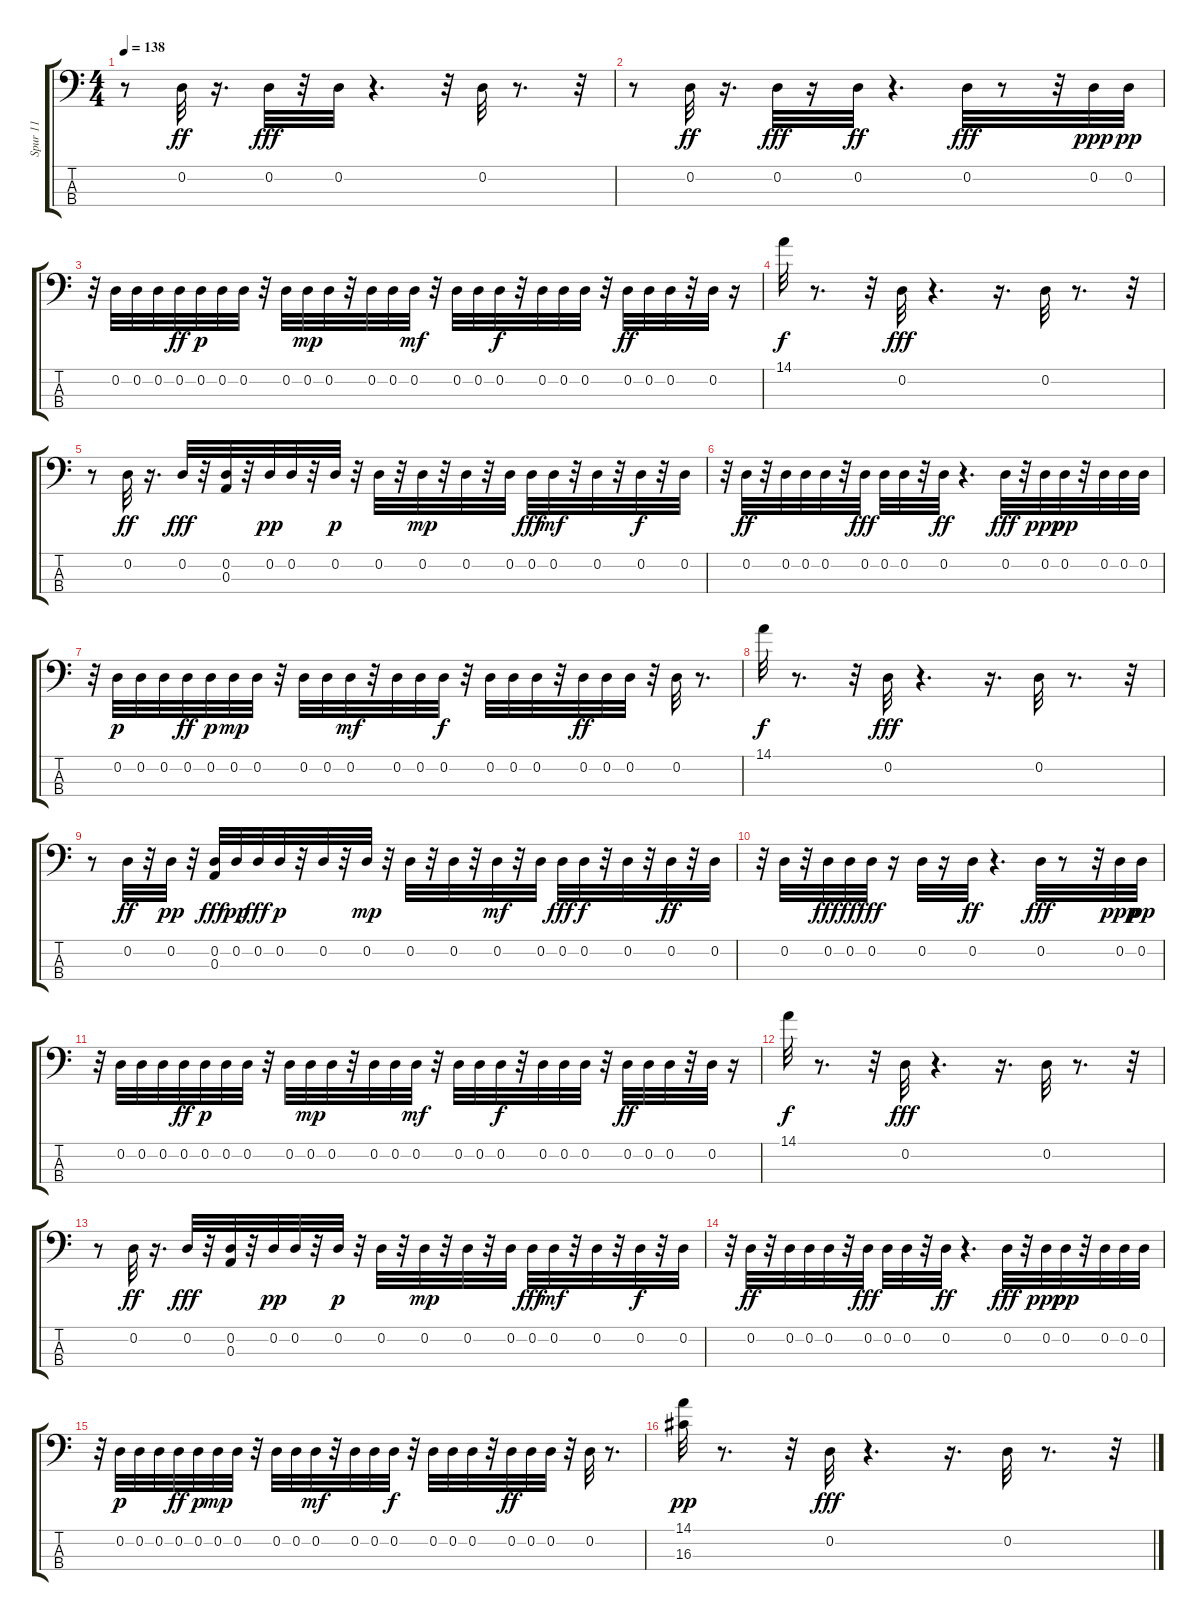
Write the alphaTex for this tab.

\track ("Spur 11" "Spur 11") {instrument acousticguitarsteel}
\staff {score tabs}
\tuning (G2 D2 A1 E1) {hide}
\ts (4 4)
\tempo 138
\clef f4
\ks c
r.8{dy fff} 0.2.32{dy ff} r.16{d} 0.2.32{dy fff} r.32 0.2.32 r.4{d} r.32 0.2.32 r.8{d} r.32 |
r.8 0.2.32{dy ff} r.16{d} 0.2.32{dy fff} r.16 0.2.32{dy ff} r.4{d} 0.2.32{dy fff} r.8 r.32 0.2.32{dy ppp} 0.2.32{dy pp} |
r.32 0.2.32 0.2.32 0.2.32 0.2.32{dy ff} 0.2.32{dy p} 0.2.32 0.2.32 r.32 0.2.32 0.2.32{dy mp} 0.2.32 r.32 0.2.32 0.2.32 0.2.32{dy mf} r.32 0.2.32 0.2.32 0.2.32{dy f} r.32 0.2.32 0.2.32 0.2.32 r.32 0.2.32{dy ff} 0.2.32 0.2.32 r.32 0.2.32 r.16 |
14.1.32{dy f} r.8{d} r.32 0.2.32{dy fff} r.4{d} r.16{d} 0.2.32 r.8{d} r.32 |
r.8 0.2.32{dy ff} r.16{d} 0.2.32{dy fff} r.32 (0.2 0.3).32 r.32 0.2.32{dy pp} 0.2.32 r.32 0.2.32{dy p} r.32 0.2.32 r.32 0.2.32{dy mp} r.32 0.2.32 r.32 0.2.32 0.2.32{dy fff} 0.2.32{dy mf} r.32 0.2.32 r.32 0.2.32{dy f} r.32 0.2.32 |
r.32 0.2.32{dy ff} r.32 0.2.32 0.2.32 0.2.32 r.32 0.2.32{dy fff} 0.2.32 0.2.32 r.32 0.2.32{dy ff} r.4{d} 0.2.32{dy fff} r.32 0.2.32{dy ppp} 0.2.32{dy pp} r.32 0.2.32 0.2.32 0.2.32 |
r.32 0.2.32{dy p} 0.2.32 0.2.32 0.2.32{dy ff} 0.2.32{dy p} 0.2.32{dy mp} 0.2.32 r.32 0.2.32 0.2.32 0.2.32{dy mf} r.32 0.2.32 0.2.32 0.2.32{dy f} r.32 0.2.32 0.2.32 0.2.32 r.32 0.2.32{dy ff} 0.2.32 0.2.32 r.32 0.2.32 r.8{d} |
14.1.32{dy f} r.8{d} r.32 0.2.32{dy fff} r.4{d} r.16{d} 0.2.32 r.8{d} r.32 |
r.8 0.2.32{dy ff} r.32 0.2.32{dy pp} r.32 (0.2 0.3).32{dy fff} 0.2.32{dy pp} 0.2.32{dy fff} 0.2.32{dy p} r.32 0.2.32 r.32 0.2.32{dy mp} r.32 0.2.32 r.32 0.2.32 r.32 0.2.32{dy mf} r.32 0.2.32 0.2.32{dy fff} 0.2.32{dy f} r.32 0.2.32 r.32 0.2.32{dy ff} r.32 0.2.32 |
r.32 0.2.32 r.32 0.2.32{dy fff} 0.2.32{dy ff} 0.2.32{dy fff} r.16 0.2.32 r.16 0.2.32{dy ff} r.4{d} 0.2.32{dy fff} r.8 r.32 0.2.32{dy ppp} 0.2.32{dy pp} |
r.32 0.2.32 0.2.32 0.2.32 0.2.32{dy ff} 0.2.32{dy p} 0.2.32 0.2.32 r.32 0.2.32 0.2.32{dy mp} 0.2.32 r.32 0.2.32 0.2.32 0.2.32{dy mf} r.32 0.2.32 0.2.32 0.2.32{dy f} r.32 0.2.32 0.2.32 0.2.32 r.32 0.2.32{dy ff} 0.2.32 0.2.32 r.32 0.2.32 r.16 |
14.1.32{dy f} r.8{d} r.32 0.2.32{dy fff} r.4{d} r.16{d} 0.2.32 r.8{d} r.32 |
r.8 0.2.32{dy ff} r.16{d} 0.2.32{dy fff} r.32 (0.2 0.3).32 r.32 0.2.32{dy pp} 0.2.32 r.32 0.2.32{dy p} r.32 0.2.32 r.32 0.2.32{dy mp} r.32 0.2.32 r.32 0.2.32 0.2.32{dy fff} 0.2.32{dy mf} r.32 0.2.32 r.32 0.2.32{dy f} r.32 0.2.32 |
r.32 0.2.32{dy ff} r.32 0.2.32 0.2.32 0.2.32 r.32 0.2.32{dy fff} 0.2.32 0.2.32 r.32 0.2.32{dy ff} r.4{d} 0.2.32{dy fff} r.32 0.2.32{dy ppp} 0.2.32{dy pp} r.32 0.2.32 0.2.32 0.2.32 |
r.32 0.2.32{dy p} 0.2.32 0.2.32 0.2.32{dy ff} 0.2.32{dy p} 0.2.32{dy mp} 0.2.32 r.32 0.2.32 0.2.32 0.2.32{dy mf} r.32 0.2.32 0.2.32 0.2.32{dy f} r.32 0.2.32 0.2.32 0.2.32 r.32 0.2.32{dy ff} 0.2.32 0.2.32 r.32 0.2.32 r.8{d} |
(14.1 16.3).32{dy pp} r.8{d} r.32 0.2.32{dy fff} r.4{d} r.16{d} 0.2.32 r.8{d} r.32
